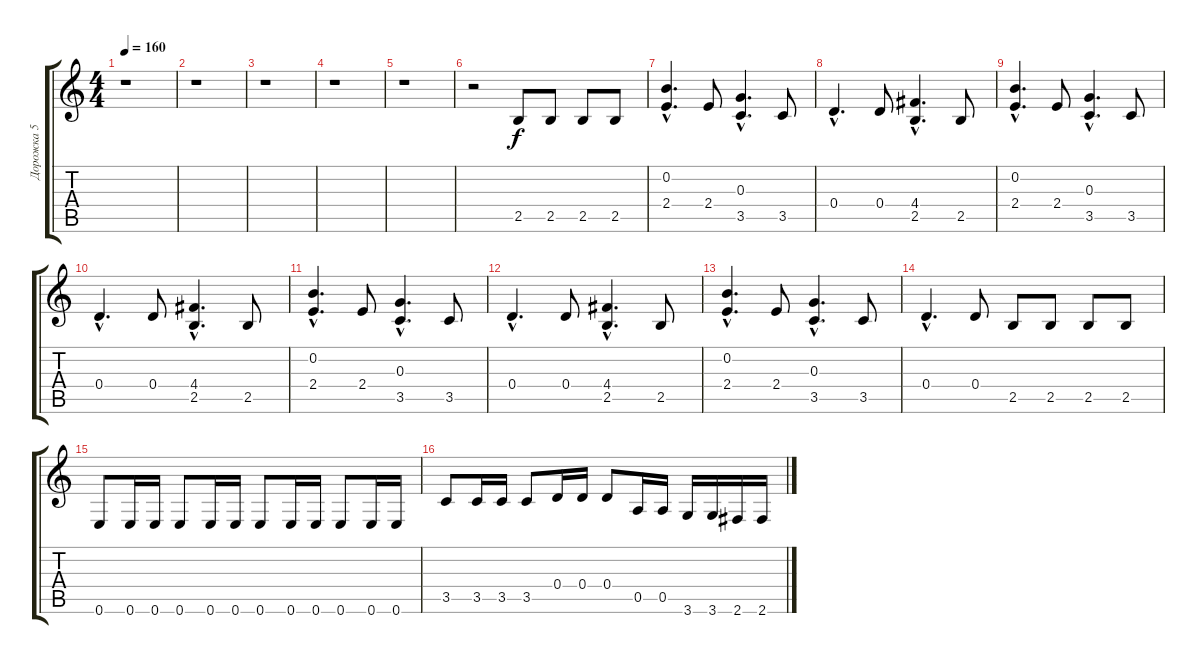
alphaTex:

\track ("Дорожка 5" "Дорожка 5") {instrument distortionguitar}
\staff {score tabs}
\tuning (E4 B3 G3 D3 A2 E2) {hide}
\ts (4 4)
\tempo 160
\clef g2
\ks c
r.1{dy f} |
r.1 |
r.1 |
r.1 |
r.1 |
r.2 2.5.8 2.5.8 2.5.8 2.5.8 |
(0.2{hac} 2.4{hac}).4{d} 2.4.8 (0.3{hac} 3.5{hac}).4{d} 3.5.8 |
0.4{hac}.4{d} 0.4.8 (4.4{hac} 2.5{hac}).4{d} 2.5.8 |
(0.2{hac} 2.4{hac}).4{d} 2.4.8 (0.3{hac} 3.5{hac}).4{d} 3.5.8 |
0.4{hac}.4{d} 0.4.8 (4.4{hac} 2.5{hac}).4{d} 2.5.8 |
(0.2{hac} 2.4{hac}).4{d} 2.4.8 (0.3{hac} 3.5{hac}).4{d} 3.5.8 |
0.4{hac}.4{d} 0.4.8 (4.4{hac} 2.5{hac}).4{d} 2.5.8 |
(0.2{hac} 2.4{hac}).4{d} 2.4.8 (0.3{hac} 3.5{hac}).4{d} 3.5.8 |
0.4{hac}.4{d} 0.4.8 2.5.8 2.5.8 2.5.8 2.5.8 |
0.6.8 0.6.16 0.6.16 0.6.8 0.6.16 0.6.16 0.6.8 0.6.16 0.6.16 0.6.8 0.6.16 0.6.16 |
3.5.8 3.5.16 3.5.16 3.5.8 0.4.16 0.4.16 0.4.8 0.5.16 0.5.16 3.6.16 3.6.16 2.6.16 2.6.16
